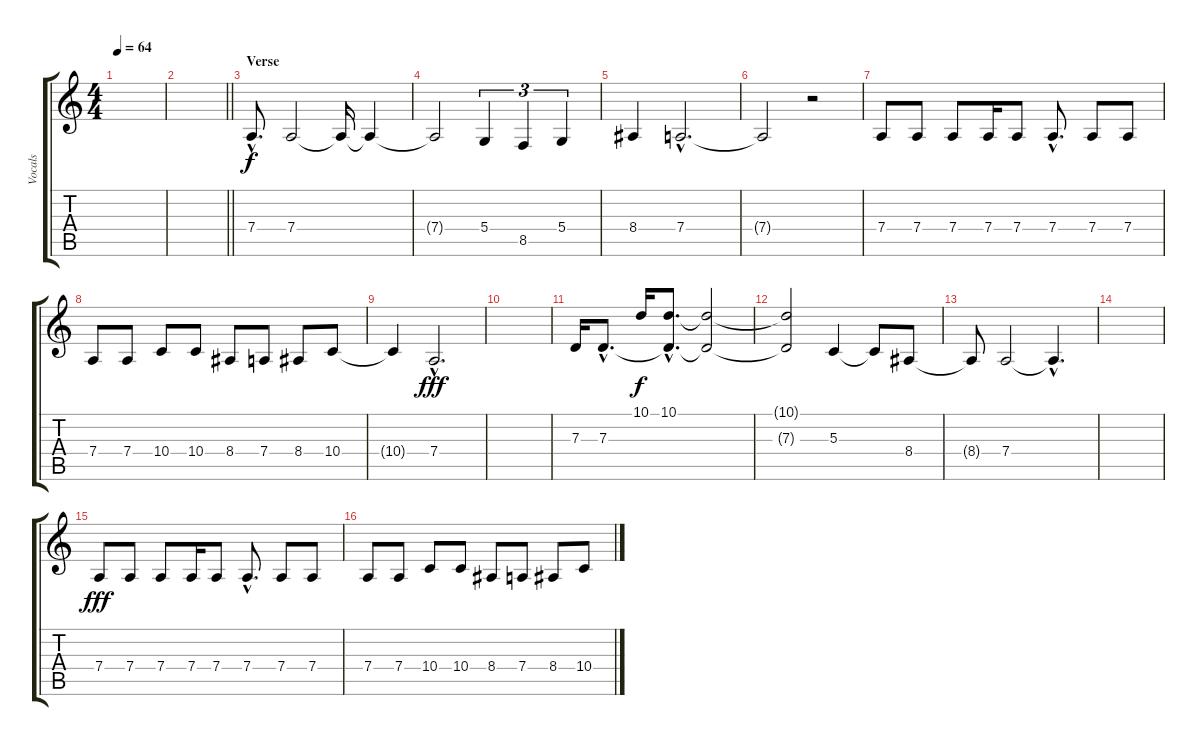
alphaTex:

\track ("Vocals" "Vocals") {instrument harpsichord}
\staff {score tabs}
\tuning (E4 B3 G3 D3 A2 D2) {hide}
\ts (4 4)
\tempo 64
\clef g2
\ks c
|
\barLineRight lightlight
|
\section ("" "Verse")
7.4{hac}.8{d} 7.4.2 7.4{t}.16 7.4{t}.4 |
7.4{t}.2 5.4.4{tu (3 2)} 8.5.4{tu (3 2)} 5.4.4{tu (3 2)} |
8.4.4 7.4{hac}.2{d} |
7.4{t}.2 r.2 |
7.4.8 7.4.8 7.4.8 7.4.16 7.4.8 7.4{hac}.8{d} 7.4.8 7.4.8 |
7.4.8 7.4.8 10.4.8 10.4.8 8.4.8 7.4.8 8.4.8 10.4.8 |
10.4{t}.4{dy f} 7.4{hac}.2{d dy fff} |
|
7.3.16 7.3{hac}.8{d} 10.1.16{dy f} (10.1{hac} 7.3{hac t}).8{d} (10.1{t} 7.3{t}).2 |
(10.1{t} 7.3{t}).2 5.3.4 5.3{t}.8 8.4.8 |
8.4{t}.8 7.4.2 7.4{hac t}.4{d} |
|
7.4.8{dy fff} 7.4.8 7.4.8 7.4.16 7.4.8 7.4{hac}.8{d} 7.4.8 7.4.8 |
7.4.8 7.4.8 10.4.8 10.4.8 8.4.8 7.4.8 8.4.8 10.4.8
